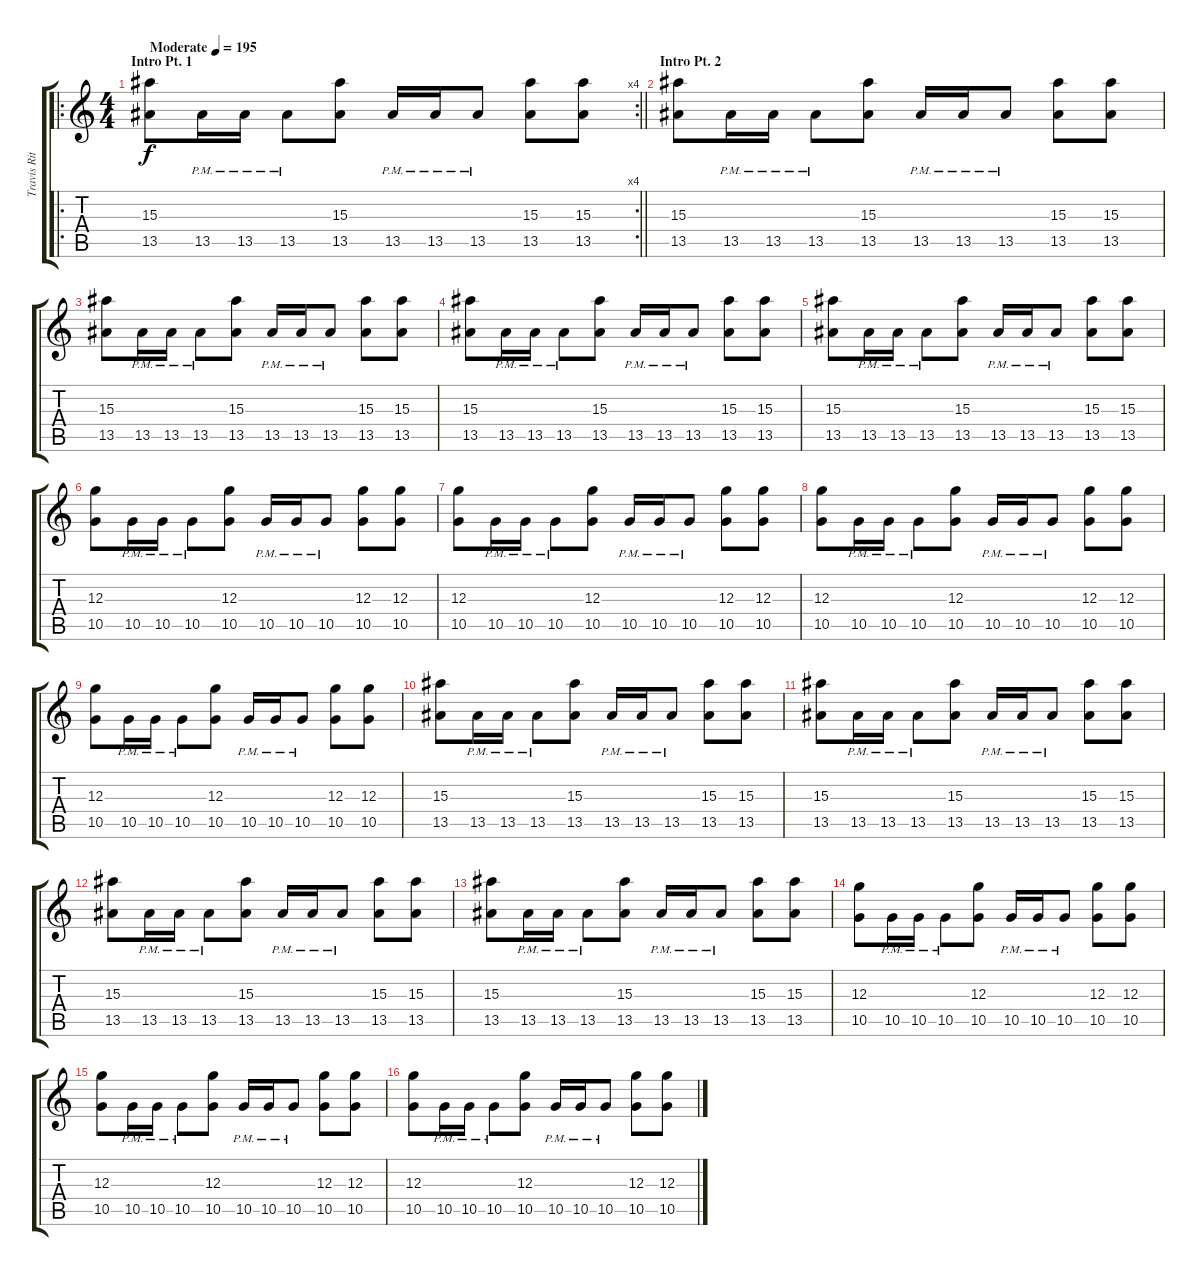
\track ("Travis Ritcher" "Travis Rit") {instrument distortionguitar}
\staff {score tabs}
\tuning (E4 B3 G3 D3 A2 D2) {hide}
\ro
\rc 4
\ts (4 4)
\section ("" "Intro Pt. 1")
\tempo (195 "Moderate")
\clef g2
\barLineRight lightlight
\ks c
(15.3 13.5).8{dy f instrument distortionguitar} 13.5{pm}.16 13.5{pm}.16 13.5{pm}.8 (15.3 13.5).8 13.5{pm}.16 13.5{pm}.16 13.5{pm}.8 (15.3 13.5).8 (15.3 13.5).8 |
\section ("" "Intro Pt. 2")
(15.3 13.5).8{balance 16} 13.5{pm}.16 13.5{pm}.16 13.5{pm}.8 (15.3 13.5).8 13.5{pm}.16 13.5{pm}.16 13.5{pm}.8 (15.3 13.5).8 (15.3 13.5).8 |
(15.3 13.5).8 13.5{pm}.16 13.5{pm}.16 13.5{pm}.8 (15.3 13.5).8 13.5{pm}.16 13.5{pm}.16 13.5{pm}.8 (15.3 13.5).8 (15.3 13.5).8 |
(15.3 13.5).8 13.5{pm}.16 13.5{pm}.16 13.5{pm}.8 (15.3 13.5).8 13.5{pm}.16 13.5{pm}.16 13.5{pm}.8 (15.3 13.5).8 (15.3 13.5).8 |
(15.3 13.5).8 13.5{pm}.16 13.5{pm}.16 13.5{pm}.8 (15.3 13.5).8 13.5{pm}.16 13.5{pm}.16 13.5{pm}.8 (15.3 13.5).8 (15.3 13.5).8 |
(12.3 10.5).8 10.5{pm}.16 10.5{pm}.16 10.5{pm}.8 (12.3 10.5).8 10.5{pm}.16 10.5{pm}.16 10.5{pm}.8 (12.3 10.5).8 (12.3 10.5).8 |
(12.3 10.5).8 10.5{pm}.16 10.5{pm}.16 10.5{pm}.8 (12.3 10.5).8 10.5{pm}.16 10.5{pm}.16 10.5{pm}.8 (12.3 10.5).8 (12.3 10.5).8 |
(12.3 10.5).8 10.5{pm}.16 10.5{pm}.16 10.5{pm}.8 (12.3 10.5).8 10.5{pm}.16 10.5{pm}.16 10.5{pm}.8 (12.3 10.5).8 (12.3 10.5).8 |
(12.3 10.5).8 10.5{pm}.16 10.5{pm}.16 10.5{pm}.8 (12.3 10.5).8 10.5{pm}.16 10.5{pm}.16 10.5{pm}.8 (12.3 10.5).8 (12.3 10.5).8 |
(15.3 13.5).8 13.5{pm}.16 13.5{pm}.16 13.5{pm}.8 (15.3 13.5).8 13.5{pm}.16 13.5{pm}.16 13.5{pm}.8 (15.3 13.5).8 (15.3 13.5).8 |
(15.3 13.5).8 13.5{pm}.16 13.5{pm}.16 13.5{pm}.8 (15.3 13.5).8 13.5{pm}.16 13.5{pm}.16 13.5{pm}.8 (15.3 13.5).8 (15.3 13.5).8 |
(15.3 13.5).8 13.5{pm}.16 13.5{pm}.16 13.5{pm}.8 (15.3 13.5).8 13.5{pm}.16 13.5{pm}.16 13.5{pm}.8 (15.3 13.5).8 (15.3 13.5).8 |
(15.3 13.5).8 13.5{pm}.16 13.5{pm}.16 13.5{pm}.8 (15.3 13.5).8 13.5{pm}.16 13.5{pm}.16 13.5{pm}.8 (15.3 13.5).8 (15.3 13.5).8 |
(12.3 10.5).8 10.5{pm}.16 10.5{pm}.16 10.5{pm}.8 (12.3 10.5).8 10.5{pm}.16 10.5{pm}.16 10.5{pm}.8 (12.3 10.5).8 (12.3 10.5).8 |
(12.3 10.5).8 10.5{pm}.16 10.5{pm}.16 10.5{pm}.8 (12.3 10.5).8 10.5{pm}.16 10.5{pm}.16 10.5{pm}.8 (12.3 10.5).8 (12.3 10.5).8 |
(12.3 10.5).8 10.5{pm}.16 10.5{pm}.16 10.5{pm}.8 (12.3 10.5).8 10.5{pm}.16 10.5{pm}.16 10.5{pm}.8 (12.3 10.5).8 (12.3 10.5).8
